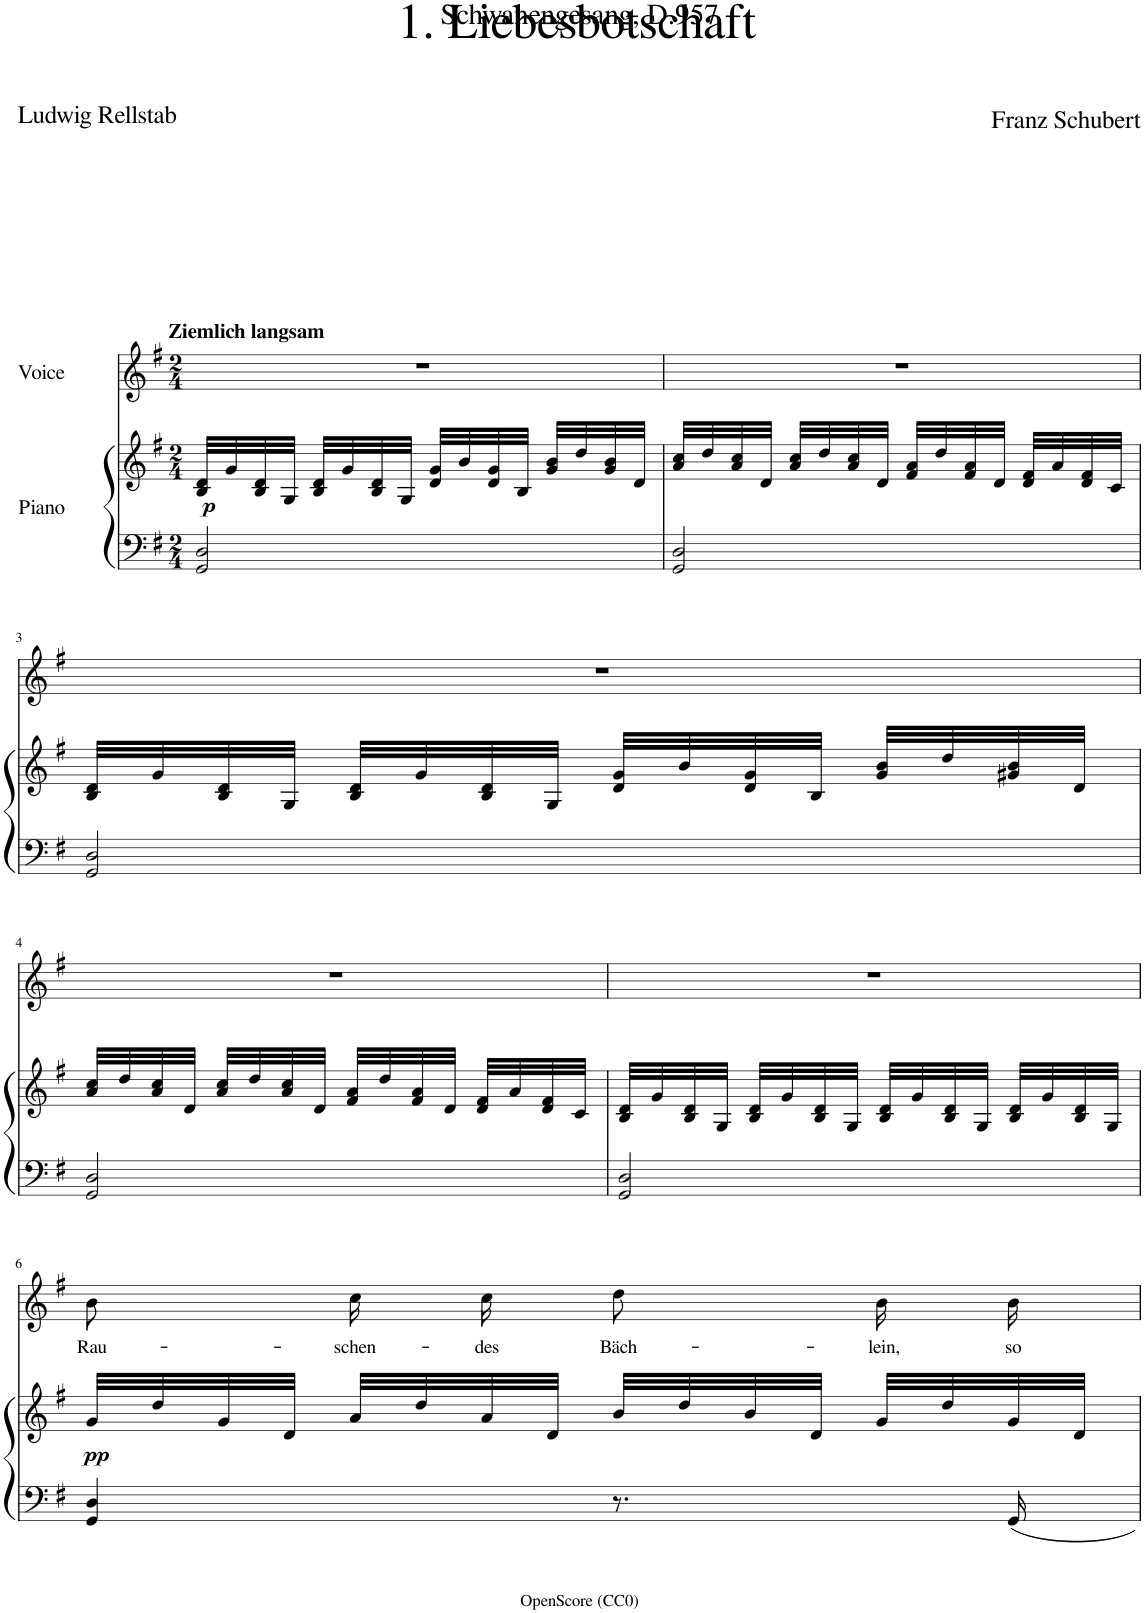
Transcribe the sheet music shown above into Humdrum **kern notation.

**kern	**kern	**dynam	**kern	**text
*part2	*part2	*part2	*part1	*part1
*staff3	*staff2	*staff2/3	*staff1	*staff1
*I"Piano	*	*	*I"Voice	*
*I'Pno	*	*	*	*
*clefF4	*clefG2	*	*clefG2	*
*k[f#]	*k[f#]	*	*k[f#]	*
*M2/4	*M2/4	*	*M2/4	*
=1	=1	=1	=1	=1
!	!	!	!LO:TX:a:B:t=Ziemlich langsam	!
!	!	!LO:DY:b	!	!
2GG/ 2D/	32B/ 32d/LLL	p	2r	.
.	32g/	.	.	.
.	32B/ 32d/	.	.	.
.	32G/JJJ	.	.	.
.	32B/ 32d/LLL	.	.	.
.	32g/	.	.	.
.	32B/ 32d/	.	.	.
.	32G/JJJ	.	.	.
.	32d/ 32g/LLL	.	.	.
.	32b/	.	.	.
.	32d/ 32g/	.	.	.
.	32B/JJJ	.	.	.
.	32g/ 32b/LLL	.	.	.
.	32dd/	.	.	.
.	32g/ 32b/	.	.	.
.	32d/JJJ	.	.	.
=2	=2	=2	=2	=2
2GG/ 2D/	32a/ 32cc/LLL	.	2r	.
.	32dd/	.	.	.
.	32a/ 32cc/	.	.	.
.	32d/JJJ	.	.	.
.	32a/ 32cc/LLL	.	.	.
.	32dd/	.	.	.
.	32a/ 32cc/	.	.	.
.	32d/JJJ	.	.	.
.	32f#/ 32a/LLL	.	.	.
.	32dd/	.	.	.
.	32f#/ 32a/	.	.	.
.	32d/JJJ	.	.	.
.	32d/ 32f#/LLL	.	.	.
.	32a/	.	.	.
.	32d/ 32f#/	.	.	.
.	32c/JJJ	.	.	.
!!LO:LB:g=z
=3	=3	=3	=3	=3
2GG/ 2D/	32B/ 32d/LLL	.	2r	.
.	32g/	.	.	.
.	32B/ 32d/	.	.	.
.	32G/JJJ	.	.	.
.	32B/ 32d/LLL	.	.	.
.	32g/	.	.	.
.	32B/ 32d/	.	.	.
.	32G/JJJ	.	.	.
.	32d/ 32g/LLL	.	.	.
.	32b/	.	.	.
.	32d/ 32g/	.	.	.
.	32B/JJJ	.	.	.
.	32g/ 32b/LLL	.	.	.
.	32dd/	.	.	.
.	32g#X/ 32b/	.	.	.
.	32d/JJJ	.	.	.
!!LO:LB:g=z
=4	=4	=4	=4	=4
2GG/ 2D/	32a/ 32cc/LLL	.	2r	.
.	32dd/	.	.	.
.	32a/ 32cc/	.	.	.
.	32d/JJJ	.	.	.
.	32a/ 32cc/LLL	.	.	.
.	32dd/	.	.	.
.	32a/ 32cc/	.	.	.
.	32d/JJJ	.	.	.
.	32f#/ 32a/LLL	.	.	.
.	32dd/	.	.	.
.	32f#/ 32a/	.	.	.
.	32d/JJJ	.	.	.
.	32d/ 32f#/LLL	.	.	.
.	32a/	.	.	.
.	32d/ 32f#/	.	.	.
.	32c/JJJ	.	.	.
=5	=5	=5	=5	=5
2GG/ 2D/	32B/ 32d/LLL	.	2r	.
.	32g/	.	.	.
.	32B/ 32d/	.	.	.
.	32G/JJJ	.	.	.
.	32B/ 32d/LLL	.	.	.
.	32g/	.	.	.
.	32B/ 32d/	.	.	.
.	32G/JJJ	.	.	.
.	32B/ 32d/LLL	.	.	.
.	32g/	.	.	.
.	32B/ 32d/	.	.	.
.	32G/JJJ	.	.	.
.	32B/ 32d/LLL	.	.	.
.	32g/	.	.	.
.	32B/ 32d/	.	.	.
.	32G/JJJ	.	.	.
!!LO:LB:g=z
=6	=6	=6	=6	=6
!	!	!LO:DY:b	!	!LO:LY:b
4GG/ 4D/	32g/LLL	pp	8b\L	Rau-
.	32dd/	.	.	.
.	32g/	.	.	.
.	32d/JJJ	.	.	.
!	!	!	!	!LO:LY:b
.	32a/LLL	.	16cc\L	-schen-
.	32dd/	.	.	.
!	!	!	!	!LO:LY:b
.	32a/	.	16cc\JJ	-des
.	32d/JJJ	.	.	.
!	!	!	!	!LO:LY:b
8.r	32b/LLL	.	8dd\L	Bäch-
.	32dd/	.	.	.
.	32b/	.	.	.
.	32d/JJJ	.	.	.
!	!	!	!	!LO:LY:b
.	32g/LLL	.	16b\L	-lein,
.	32dd/	.	.	.
!	!	!	!	!LO:LY:b
16GG/	32g/	.	16b\JJ	so
.	32d/JJJ	.	.	.
=	=	=	=	=
*-	*-	*-	*-	*-
